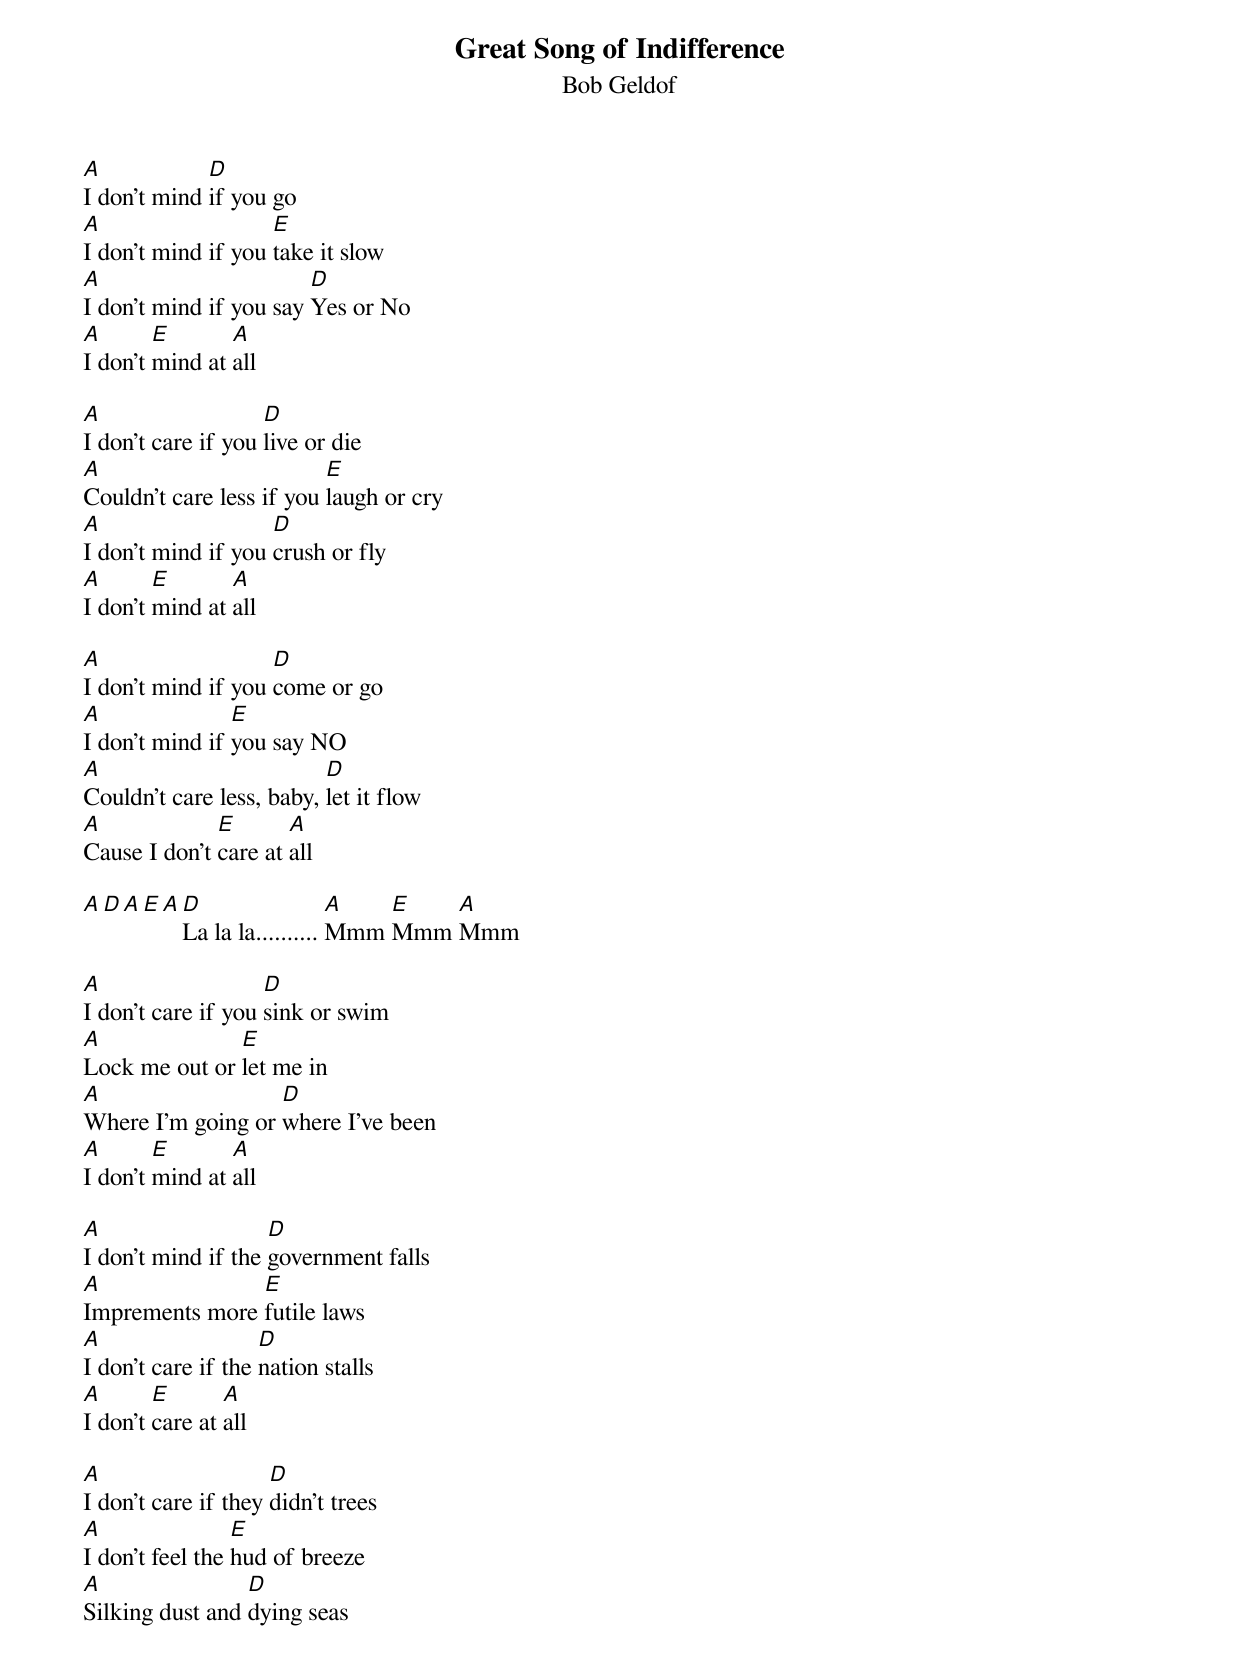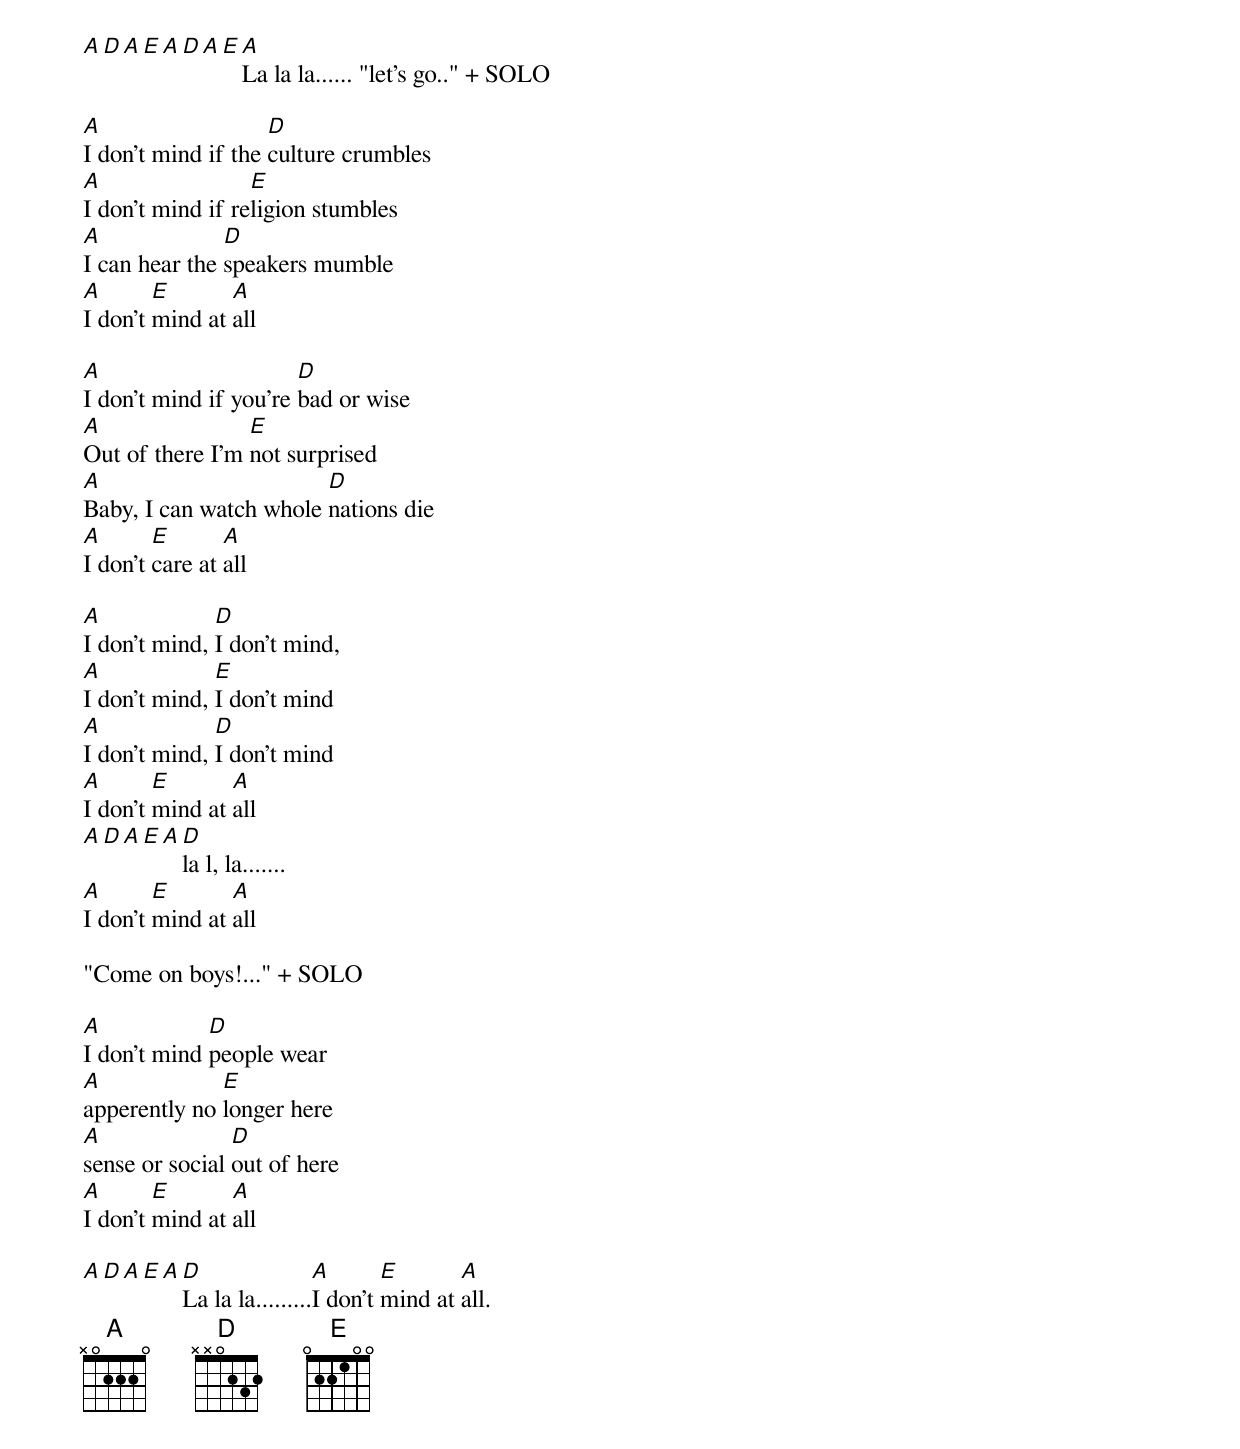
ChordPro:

{t:Great Song of Indifference}
{st:Bob Geldof}

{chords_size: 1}
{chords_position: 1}
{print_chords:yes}
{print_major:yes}
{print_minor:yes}
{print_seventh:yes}
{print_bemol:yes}
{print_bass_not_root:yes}
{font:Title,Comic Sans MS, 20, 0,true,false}
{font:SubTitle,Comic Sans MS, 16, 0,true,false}
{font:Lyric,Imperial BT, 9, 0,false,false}
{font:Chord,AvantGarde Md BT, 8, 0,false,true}
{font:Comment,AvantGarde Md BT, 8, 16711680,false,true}
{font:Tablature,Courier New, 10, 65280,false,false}
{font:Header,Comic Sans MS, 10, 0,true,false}
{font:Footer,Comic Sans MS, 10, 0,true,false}
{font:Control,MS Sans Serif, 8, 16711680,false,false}
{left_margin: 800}
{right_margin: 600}
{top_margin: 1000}
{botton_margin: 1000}
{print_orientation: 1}




[A]I don't mind [D]if you go
[A]I don't mind if you [E]take it slow
[A]I don't mind if you say [D]Yes or No
[A]I don't [E]mind at [A]all

[A]I don't care if you [D]live or die
[A]Couldn't care less if you [E]laugh or cry
[A]I don't mind if you [D]crush or fly
[A]I don't [E]mind at [A]all

[A]I don't mind if you [D]come or go
[A]I don't mind if [E]you say NO
[A]Couldn't care less, baby, [D]let it flow
[A]Cause I don't [E]care at [A]all

[A][D][A][E][A][D]La la la.......... [A]Mmm [E]Mmm [A]Mmm

[A]I don't care if you [D]sink or swim
[A]Lock me out or [E]let me in
[A]Where I'm going or [D]where I've been
[A]I don't [E]mind at [A]all

[A]I don't mind if the [D]government falls
[A]Imprements more [E]futile laws
[A]I don't care if the [D]nation stalls
[A]I don't [E]care at [A]all

[A]I don't care if they [D]didn't trees
[A]I don't feel the [E]hud of breeze
[A]Silking dust and [D]dying seas
[A]I don't [E]care at [A]all
{new_page}

[A][D][A][E][A][D][A][E][A]La la la...... "let's go.." + SOLO

[A]I don't mind if the [D]culture crumbles
[A]I don't mind if re[E]ligion stumbles
[A]I can hear the [D]speakers mumble
[A]I don't [E]mind at [A]all

[A]I don't mind if you're [D]bad or wise
[A]Out of there I'm [E]not surprised
[A]Baby, I can watch whole [D]nations die
[A]I don't [E]care at [A]all

[A]I don't mind, [D]I don't mind,
[A]I don't mind, [E]I don't mind
[A]I don't mind, [D]I don't mind
[A]I don't [E]mind at [A]all
[A][D][A][E][A][D]la l, la.......
[A]I don't [E]mind at [A]all

"Come on boys!..." + SOLO

[A]I don't mind [D]people wear
[A]apperently no [E]longer here
[A]sense or social [D]out of here
[A]I don't [E]mind at [A]all

[A][D][A][E][A][D]La la la.........[A]I don't [E]mind at [A]all.
